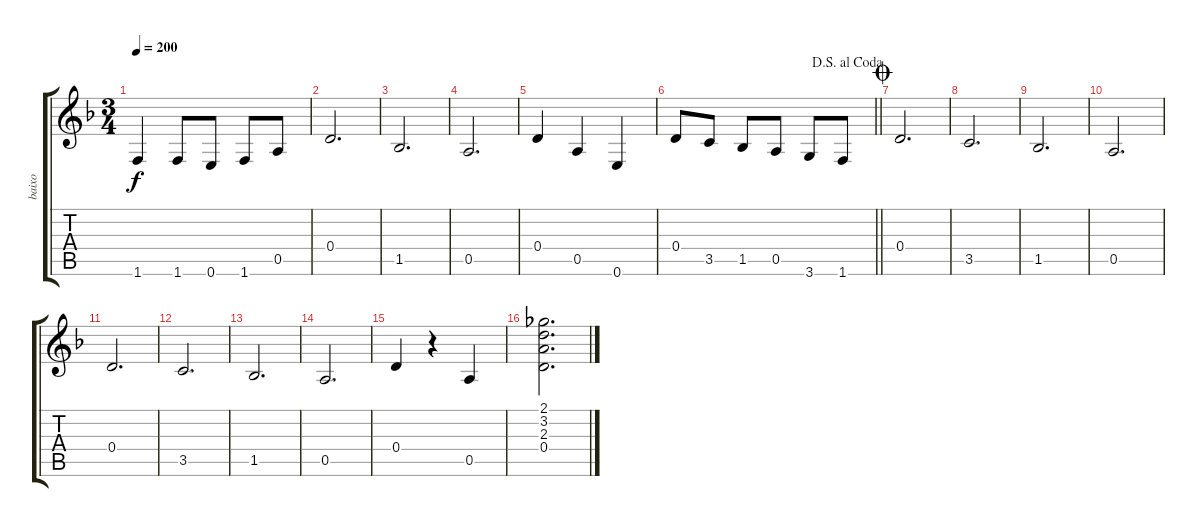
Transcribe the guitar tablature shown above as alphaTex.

\track ("baixo" "baixo") {instrument acousticguitarnylon}
\staff {score tabs}
\tuning (E4 B3 G3 D3 A2 E2) {hide}
\ts (3 4)
\tempo 200
\clef g2
\ks dminor
1.6.4{dy f} 1.6.8 0.6.8 1.6.8 0.5.8 |
0.4.2{d} |
1.5.2{d} |
0.5.2{d} |
0.4.4 0.5.4 0.6.4 |
\jump dalsegnoalcoda
\barLineRight lightlight
0.4.8 3.5.8 1.5.8 0.5.8 3.6.8 1.6.8 |
\jump coda
0.4.2{d} |
3.5.2{d} |
1.5.2{d} |
0.5.2{d} |
0.4.2{d} |
3.5.2{d} |
1.5.2{d} |
0.5.2{d} |
0.4.4 r.4 0.5.4 |
(2.1 3.2 2.3 0.4).2{d}
